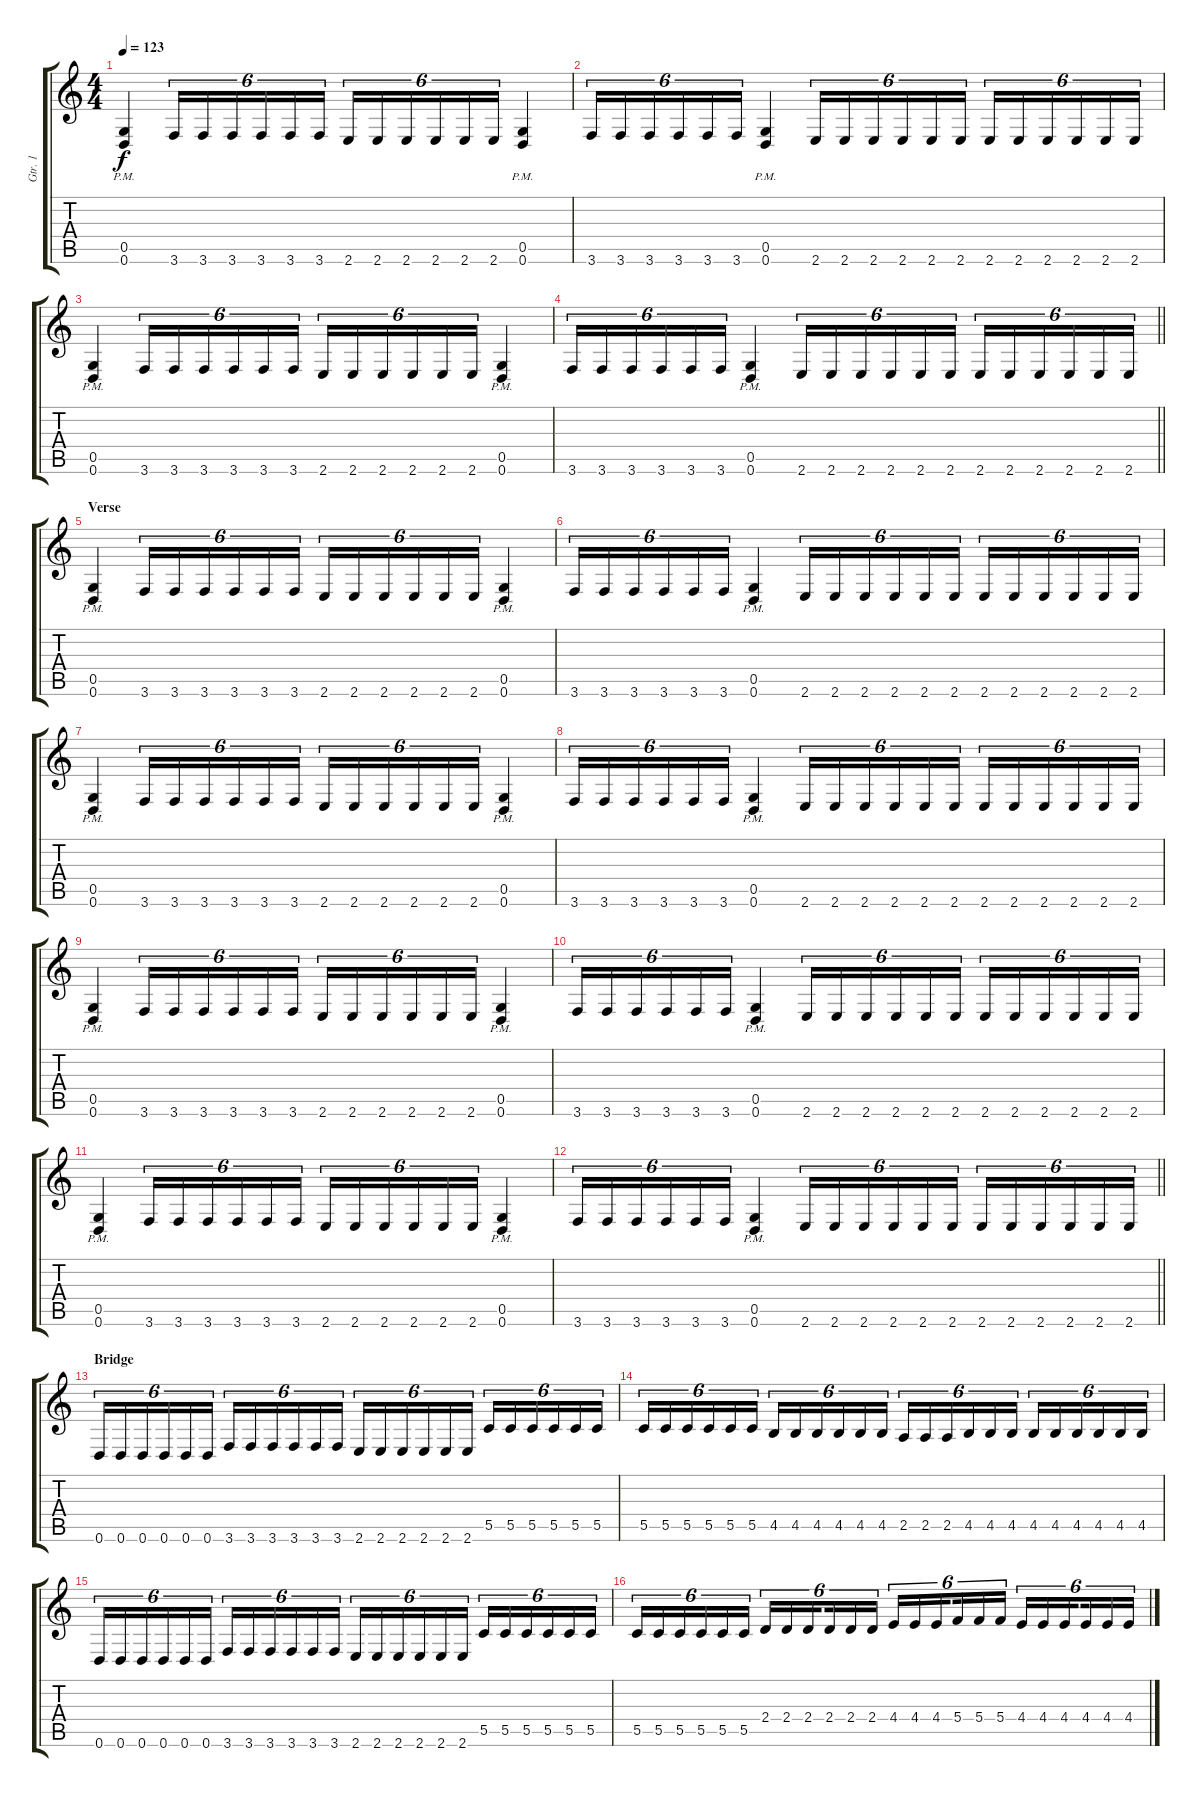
\track ("Gtr. 1" "Gtr. 1") {instrument distortionguitar}
\staff {score tabs}
\tuning (D4 A3 F3 C3 G2 D2) {hide}
\ts (4 4)
\section ("" "")
\tempo 123
\clef g2
\ks c
(0.5{pm} 0.6{pm}).4{dy f} 3.6.16{tu (6 4)} 3.6.16{tu (6 4)} 3.6.16{tu (6 4)} 3.6.16{tu (6 4)} 3.6.16{tu (6 4)} 3.6.16{tu (6 4)} 2.6.16{tu (6 4)} 2.6.16{tu (6 4)} 2.6.16{tu (6 4)} 2.6.16{tu (6 4)} 2.6.16{tu (6 4)} 2.6.16{tu (6 4)} (0.5{pm} 0.6{pm}).4 |
3.6.16{tu (6 4)} 3.6.16{tu (6 4)} 3.6.16{tu (6 4)} 3.6.16{tu (6 4)} 3.6.16{tu (6 4)} 3.6.16{tu (6 4)} (0.5{pm} 0.6{pm}).4 2.6.16{tu (6 4)} 2.6.16{tu (6 4)} 2.6.16{tu (6 4)} 2.6.16{tu (6 4)} 2.6.16{tu (6 4)} 2.6.16{tu (6 4)} 2.6.16{tu (6 4)} 2.6.16{tu (6 4)} 2.6.16{tu (6 4)} 2.6.16{tu (6 4)} 2.6.16{tu (6 4)} 2.6.16{tu (6 4)} |
(0.5{pm} 0.6{pm}).4 3.6.16{tu (6 4)} 3.6.16{tu (6 4)} 3.6.16{tu (6 4)} 3.6.16{tu (6 4)} 3.6.16{tu (6 4)} 3.6.16{tu (6 4)} 2.6.16{tu (6 4)} 2.6.16{tu (6 4)} 2.6.16{tu (6 4)} 2.6.16{tu (6 4)} 2.6.16{tu (6 4)} 2.6.16{tu (6 4)} (0.5{pm} 0.6{pm}).4 |
\barLineRight lightlight
3.6.16{tu (6 4)} 3.6.16{tu (6 4)} 3.6.16{tu (6 4)} 3.6.16{tu (6 4)} 3.6.16{tu (6 4)} 3.6.16{tu (6 4)} (0.5{pm} 0.6{pm}).4 2.6.16{tu (6 4)} 2.6.16{tu (6 4)} 2.6.16{tu (6 4)} 2.6.16{tu (6 4)} 2.6.16{tu (6 4)} 2.6.16{tu (6 4)} 2.6.16{tu (6 4)} 2.6.16{tu (6 4)} 2.6.16{tu (6 4)} 2.6.16{tu (6 4)} 2.6.16{tu (6 4)} 2.6.16{tu (6 4)} |
\section ("" "Verse")
(0.5{pm} 0.6{pm}).4 3.6.16{tu (6 4)} 3.6.16{tu (6 4)} 3.6.16{tu (6 4)} 3.6.16{tu (6 4)} 3.6.16{tu (6 4)} 3.6.16{tu (6 4)} 2.6.16{tu (6 4)} 2.6.16{tu (6 4)} 2.6.16{tu (6 4)} 2.6.16{tu (6 4)} 2.6.16{tu (6 4)} 2.6.16{tu (6 4)} (0.5{pm} 0.6{pm}).4 |
3.6.16{tu (6 4)} 3.6.16{tu (6 4)} 3.6.16{tu (6 4)} 3.6.16{tu (6 4)} 3.6.16{tu (6 4)} 3.6.16{tu (6 4)} (0.5{pm} 0.6{pm}).4 2.6.16{tu (6 4)} 2.6.16{tu (6 4)} 2.6.16{tu (6 4)} 2.6.16{tu (6 4)} 2.6.16{tu (6 4)} 2.6.16{tu (6 4)} 2.6.16{tu (6 4)} 2.6.16{tu (6 4)} 2.6.16{tu (6 4)} 2.6.16{tu (6 4)} 2.6.16{tu (6 4)} 2.6.16{tu (6 4)} |
(0.5{pm} 0.6{pm}).4 3.6.16{tu (6 4)} 3.6.16{tu (6 4)} 3.6.16{tu (6 4)} 3.6.16{tu (6 4)} 3.6.16{tu (6 4)} 3.6.16{tu (6 4)} 2.6.16{tu (6 4)} 2.6.16{tu (6 4)} 2.6.16{tu (6 4)} 2.6.16{tu (6 4)} 2.6.16{tu (6 4)} 2.6.16{tu (6 4)} (0.5{pm} 0.6{pm}).4 |
3.6.16{tu (6 4)} 3.6.16{tu (6 4)} 3.6.16{tu (6 4)} 3.6.16{tu (6 4)} 3.6.16{tu (6 4)} 3.6.16{tu (6 4)} (0.5{pm} 0.6{pm}).4 2.6.16{tu (6 4)} 2.6.16{tu (6 4)} 2.6.16{tu (6 4)} 2.6.16{tu (6 4)} 2.6.16{tu (6 4)} 2.6.16{tu (6 4)} 2.6.16{tu (6 4)} 2.6.16{tu (6 4)} 2.6.16{tu (6 4)} 2.6.16{tu (6 4)} 2.6.16{tu (6 4)} 2.6.16{tu (6 4)} |
(0.5{pm} 0.6{pm}).4 3.6.16{tu (6 4)} 3.6.16{tu (6 4)} 3.6.16{tu (6 4)} 3.6.16{tu (6 4)} 3.6.16{tu (6 4)} 3.6.16{tu (6 4)} 2.6.16{tu (6 4)} 2.6.16{tu (6 4)} 2.6.16{tu (6 4)} 2.6.16{tu (6 4)} 2.6.16{tu (6 4)} 2.6.16{tu (6 4)} (0.5{pm} 0.6{pm}).4 |
3.6.16{tu (6 4)} 3.6.16{tu (6 4)} 3.6.16{tu (6 4)} 3.6.16{tu (6 4)} 3.6.16{tu (6 4)} 3.6.16{tu (6 4)} (0.5{pm} 0.6{pm}).4 2.6.16{tu (6 4)} 2.6.16{tu (6 4)} 2.6.16{tu (6 4)} 2.6.16{tu (6 4)} 2.6.16{tu (6 4)} 2.6.16{tu (6 4)} 2.6.16{tu (6 4)} 2.6.16{tu (6 4)} 2.6.16{tu (6 4)} 2.6.16{tu (6 4)} 2.6.16{tu (6 4)} 2.6.16{tu (6 4)} |
(0.5{pm} 0.6{pm}).4 3.6.16{tu (6 4)} 3.6.16{tu (6 4)} 3.6.16{tu (6 4)} 3.6.16{tu (6 4)} 3.6.16{tu (6 4)} 3.6.16{tu (6 4)} 2.6.16{tu (6 4)} 2.6.16{tu (6 4)} 2.6.16{tu (6 4)} 2.6.16{tu (6 4)} 2.6.16{tu (6 4)} 2.6.16{tu (6 4)} (0.5{pm} 0.6{pm}).4 |
\barLineRight lightlight
3.6.16{tu (6 4)} 3.6.16{tu (6 4)} 3.6.16{tu (6 4)} 3.6.16{tu (6 4)} 3.6.16{tu (6 4)} 3.6.16{tu (6 4)} (0.5{pm} 0.6{pm}).4 2.6.16{tu (6 4)} 2.6.16{tu (6 4)} 2.6.16{tu (6 4)} 2.6.16{tu (6 4)} 2.6.16{tu (6 4)} 2.6.16{tu (6 4)} 2.6.16{tu (6 4)} 2.6.16{tu (6 4)} 2.6.16{tu (6 4)} 2.6.16{tu (6 4)} 2.6.16{tu (6 4)} 2.6.16{tu (6 4)} |
\section ("" "Bridge")
0.6.16{tu (6 4)} 0.6.16{tu (6 4)} 0.6.16{tu (6 4)} 0.6.16{tu (6 4)} 0.6.16{tu (6 4)} 0.6.16{tu (6 4)} 3.6.16{tu (6 4)} 3.6.16{tu (6 4)} 3.6.16{tu (6 4)} 3.6.16{tu (6 4)} 3.6.16{tu (6 4)} 3.6.16{tu (6 4)} 2.6.16{tu (6 4)} 2.6.16{tu (6 4)} 2.6.16{tu (6 4)} 2.6.16{tu (6 4)} 2.6.16{tu (6 4)} 2.6.16{tu (6 4)} 5.5.16{tu (6 4)} 5.5.16{tu (6 4)} 5.5.16{tu (6 4)} 5.5.16{tu (6 4)} 5.5.16{tu (6 4)} 5.5.16{tu (6 4)} |
5.5.16{tu (6 4)} 5.5.16{tu (6 4)} 5.5.16{tu (6 4)} 5.5.16{tu (6 4)} 5.5.16{tu (6 4)} 5.5.16{tu (6 4)} 4.5.16{tu (6 4)} 4.5.16{tu (6 4)} 4.5.16{tu (6 4)} 4.5.16{tu (6 4)} 4.5.16{tu (6 4)} 4.5.16{tu (6 4)} 2.5.16{tu (6 4)} 2.5.16{tu (6 4)} 2.5.16{tu (6 4)} 4.5.16{tu (6 4)} 4.5.16{tu (6 4)} 4.5.16{tu (6 4)} 4.5.16{tu (6 4)} 4.5.16{tu (6 4)} 4.5.16{tu (6 4)} 4.5.16{tu (6 4)} 4.5.16{tu (6 4)} 4.5.16{tu (6 4)} |
0.6.16{tu (6 4)} 0.6.16{tu (6 4)} 0.6.16{tu (6 4)} 0.6.16{tu (6 4)} 0.6.16{tu (6 4)} 0.6.16{tu (6 4)} 3.6.16{tu (6 4)} 3.6.16{tu (6 4)} 3.6.16{tu (6 4)} 3.6.16{tu (6 4)} 3.6.16{tu (6 4)} 3.6.16{tu (6 4)} 2.6.16{tu (6 4)} 2.6.16{tu (6 4)} 2.6.16{tu (6 4)} 2.6.16{tu (6 4)} 2.6.16{tu (6 4)} 2.6.16{tu (6 4)} 5.5.16{tu (6 4)} 5.5.16{tu (6 4)} 5.5.16{tu (6 4)} 5.5.16{tu (6 4)} 5.5.16{tu (6 4)} 5.5.16{tu (6 4)} |
5.5.16{tu (6 4)} 5.5.16{tu (6 4)} 5.5.16{tu (6 4)} 5.5.16{tu (6 4)} 5.5.16{tu (6 4)} 5.5.16{tu (6 4)} 2.4.16{tu (6 4)} 2.4.16{tu (6 4)} 2.4.16{tu (6 4) beam splitsecondary} 2.4.16{tu (6 4)} 2.4.16{tu (6 4)} 2.4.16{tu (6 4)} 4.4.16{tu (6 4)} 4.4.16{tu (6 4)} 4.4.16{tu (6 4) beam splitsecondary} 5.4.16{tu (6 4)} 5.4.16{tu (6 4)} 5.4.16{tu (6 4)} 4.4.16{tu (6 4)} 4.4.16{tu (6 4)} 4.4.16{tu (6 4) beam splitsecondary} 4.4.16{tu (6 4)} 4.4.16{tu (6 4)} 4.4.16{tu (6 4)}
